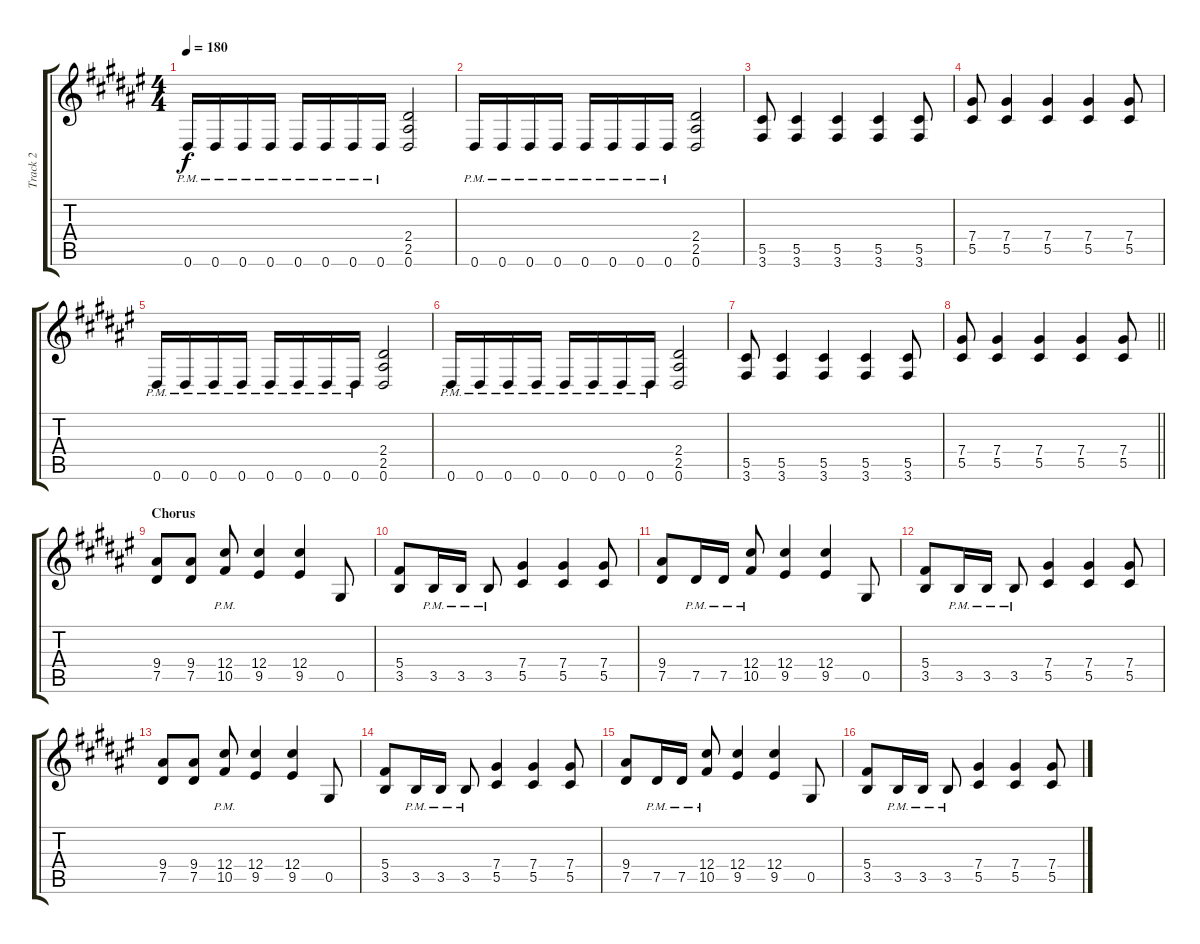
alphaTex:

\track ("Track 2" "Track 2") {instrument distortionguitar}
\staff {score tabs}
\tuning (Eb4 Bb3 Gb3 Db3 Ab2 Eb2) {hide}
\ts (4 4)
\tempo 180
\clef g2
\ks f#
0.6{pm}.16{dy f} 0.6{pm}.16 0.6{pm}.16 0.6{pm}.16 0.6{pm}.16 0.6{pm}.16 0.6{pm}.16 0.6{pm}.16 (2.4 2.5 0.6).2 |
0.6{pm}.16 0.6{pm}.16 0.6{pm}.16 0.6{pm}.16 0.6{pm}.16 0.6{pm}.16 0.6{pm}.16 0.6{pm}.16 (2.4 2.5 0.6).2 |
(5.5 3.6).8 (5.5 3.6).4 (5.5 3.6).4 (5.5 3.6).4 (5.5 3.6).8 |
(7.4 5.5).8 (7.4 5.5).4 (7.4 5.5).4 (7.4 5.5).4 (7.4 5.5).8 |
0.6{pm}.16 0.6{pm}.16 0.6{pm}.16 0.6{pm}.16 0.6{pm}.16 0.6{pm}.16 0.6{pm}.16 0.6{pm}.16 (2.4 2.5 0.6).2 |
0.6{pm}.16 0.6{pm}.16 0.6{pm}.16 0.6{pm}.16 0.6{pm}.16 0.6{pm}.16 0.6{pm}.16 0.6{pm}.16 (2.4 2.5 0.6).2 |
(5.5 3.6).8 (5.5 3.6).4 (5.5 3.6).4 (5.5 3.6).4 (5.5 3.6).8 |
\barLineRight lightlight
(7.4 5.5).8 (7.4 5.5).4 (7.4 5.5).4 (7.4 5.5).4 (7.4 5.5).8 |
\section ("" "Chorus")
(9.4 7.5).8 (9.4 7.5).8 (12.4{pm} 10.5{pm}).8 (12.4 9.5).4 (12.4 9.5).4 0.5.8 |
(5.4 3.5).8 3.5{pm}.16 3.5{pm}.16 3.5{pm}.8 (7.4 5.5).4 (7.4 5.5).4 (7.4 5.5).8 |
(9.4 7.5).8 7.5{pm}.16 7.5{pm}.16 (12.4{pm} 10.5{pm}).8 (12.4 9.5).4 (12.4 9.5).4 0.5.8 |
(5.4 3.5).8 3.5{pm}.16 3.5{pm}.16 3.5{pm}.8 (7.4 5.5).4 (7.4 5.5).4 (7.4 5.5).8 |
(9.4 7.5).8 (9.4 7.5).8 (12.4{pm} 10.5{pm}).8 (12.4 9.5).4 (12.4 9.5).4 0.5.8 |
(5.4 3.5).8 3.5{pm}.16 3.5{pm}.16 3.5{pm}.8 (7.4 5.5).4 (7.4 5.5).4 (7.4 5.5).8 |
(9.4 7.5).8 7.5{pm}.16 7.5{pm}.16 (12.4{pm} 10.5{pm}).8 (12.4 9.5).4 (12.4 9.5).4 0.5.8 |
(5.4 3.5).8 3.5{pm}.16 3.5{pm}.16 3.5{pm}.8 (7.4 5.5).4 (7.4 5.5).4 (7.4 5.5).8
